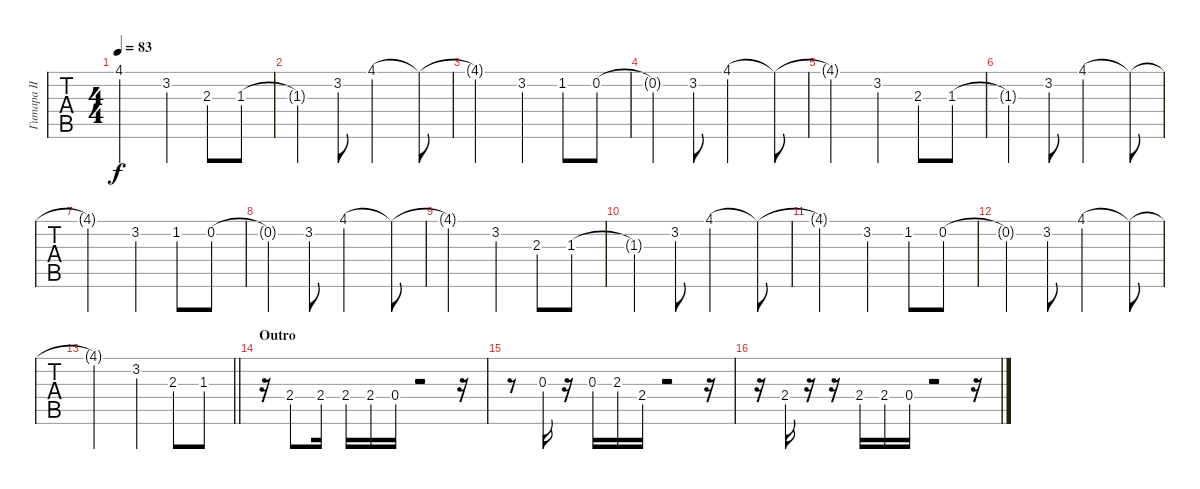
\track ("Гитара II" "Гитара II") {instrument electricguitarjazz}
\staff {tabs}
\tuning (E4 B3 G3 D3 A2 D2) {hide}
\ts (4 4)
\tempo 83
\clef g2
\ks c
4.1{t}.2{dy f} 3.2.4 2.3.8 1.3.8 |
1.3{t}.4 3.2.8 4.1.2 4.1{t}.8 |
4.1{t}.2 3.2.4 1.2.8 0.2.8 |
0.2{t}.4 3.2.8 4.1.2 4.1{t}.8 |
4.1{t}.2 3.2.4 2.3.8 1.3.8 |
1.3{t}.4 3.2.8 4.1.2 4.1{t}.8 |
4.1{t}.2 3.2.4 1.2.8 0.2.8 |
0.2{t}.4 3.2.8 4.1.2 4.1{t}.8 |
4.1{t}.2 3.2.4 2.3.8 1.3.8 |
1.3{t}.4 3.2.8 4.1.2 4.1{t}.8 |
4.1{t}.2 3.2.4 1.2.8 0.2.8 |
0.2{t}.4 3.2.8 4.1.2 4.1{t}.8 |
\barLineRight lightlight
4.1{t}.2 3.2.4 2.3.8 1.3.8 |
\section ("" "Outro")
r.16 2.4{st}.8 2.4.16 2.4.16 2.4.16 0.4.16 r.2 r.16 |
r.8 0.3.16 r.16 0.3.16 2.3.16 2.4.16 r.2 r.16 |
r.16 2.4.16 r.16 r.16 2.4.16 2.4.16 0.4.16 r.2 r.16
